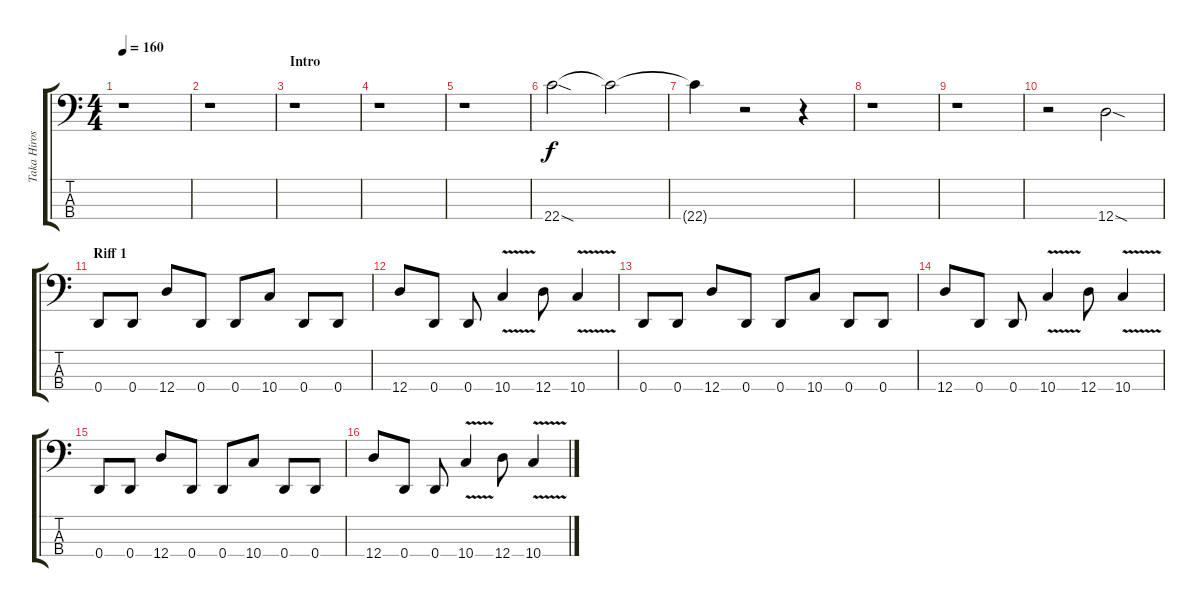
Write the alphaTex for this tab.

\track ("Taka Hirose (Bass)" "Taka Hiros") {instrument electricbasspick}
\staff {score tabs}
\tuning (G2 D2 A1 D1) {hide}
\ts (4 4)
\tempo 160
\clef f4
\ks c
r.1{dy f instrument electricbasspick} |
r.1 |
\section ("" "Intro")
r.1 |
r.1 |
r.1 |
22.4{sod}.2 22.4{t}.2 |
22.4{t}.4 r.2 r.4 |
r.1 |
r.1 |
r.2 12.4{sod}.2 |
\section ("" "Riff 1")
0.4.8 0.4.8 12.4.8 0.4.8 0.4.8 10.4.8 0.4.8 0.4.8 |
12.4.8 0.4.8 0.4.8 10.4{v}.4 12.4.8 10.4{v}.4 |
0.4.8 0.4.8 12.4.8 0.4.8 0.4.8 10.4.8 0.4.8 0.4.8 |
12.4.8 0.4.8 0.4.8 10.4{v}.4 12.4.8 10.4{v}.4 |
0.4.8 0.4.8 12.4.8 0.4.8 0.4.8 10.4.8 0.4.8 0.4.8 |
12.4.8 0.4.8 0.4.8 10.4{v}.4 12.4.8 10.4{v}.4
